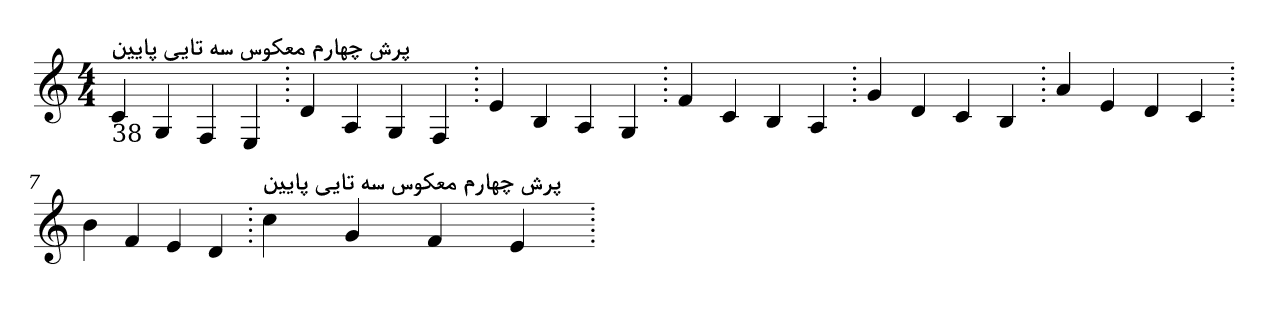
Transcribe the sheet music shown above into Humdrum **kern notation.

**kern
*part1
*staff1
!!LO:LB:g=z
*clefG2
*k[]
*C:
*M4/4
=1
!LO:TX:b:t=38
!LO:TX:a:t=پرش چهارم معکوس سه تایی پایین
4ci/
4Gi/
4Fi/
4Ei/
=2.
*k[]
*C:
4di/
4Ai/
4Gi/
4Fi/
=3.
*k[]
*C:
4ei/
4Bi/
4Ai/
4Gi/
!!LO:LB:g=z
=4.
*k[]
*C:
4fi/
4ci/
4Bi/
4Ai/
=5.
*k[]
*C:
4gi/
4di/
4ci/
4Bi/
=6.
*k[]
*C:
4ai/
4ei/
4di/
4ci/
=7.
*k[]
*C:
4bi\
4fi/
4ei/
4di/
!!LO:PB:g=z
=8.
*k[]
*C:
!LO:TX:a:t=پرش چهارم معکوس سه تایی پایین
4cci\
4gi/
4fi/
4ei/
=.
*-
